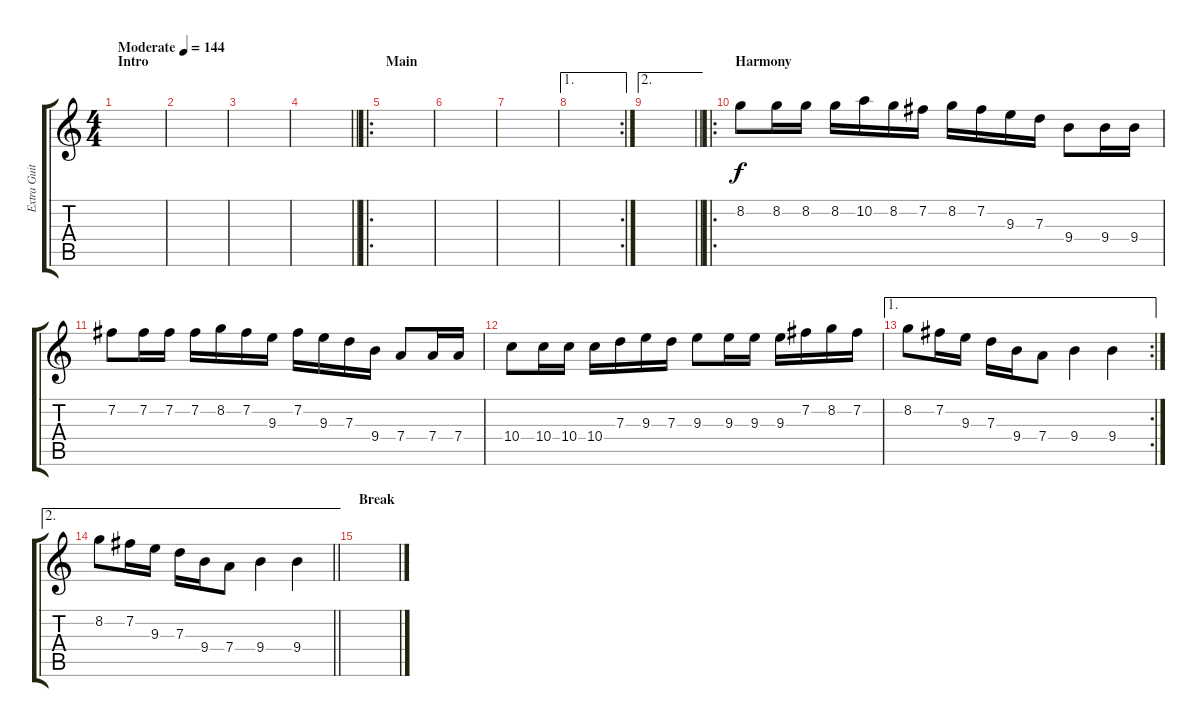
\track ("Extra Guitar" "Extra Guit") {instrument distortionguitar}
\staff {score tabs}
\tuning (E4 B3 G3 D3 A2 E2) {hide}
\ts (4 4)
\section ("" "Intro")
\tempo (144 "Moderate")
\clef g2
\ks c
|
|
|
\barLineRight lightlight
|
\ro
\section ("" "Main")
|
|
|
\ae 1
\rc 2
|
\ae 2
\barLineRight lightlight
|
\ro
\section ("" "Harmony")
8.2.8 8.2.16 8.2.16 8.2.16 10.2.16 8.2.16 7.2.16 8.2.16 7.2.16 9.3.16 7.3.16 9.4.8 9.4.16 9.4.16 |
7.2.8 7.2.16 7.2.16 7.2.16 8.2.16 7.2.16 9.3.16 7.2.16 9.3.16 7.3.16 9.4.16 7.4.8 7.4.16 7.4.16 |
10.4.8 10.4.16 10.4.16 10.4.16 7.3.16 9.3.16 7.3.16 9.3.8 9.3.16 9.3.16 9.3.16 7.2.16 8.2.16 7.2.16 |
\ae 1
\rc 2
8.2.8 7.2.16 9.3.16 7.3.16 9.4.16 7.4.8 9.4.4 9.4.4 |
\ae 2
\barLineRight lightlight
8.2.8 7.2.16 9.3.16 7.3.16 9.4.16 7.4.8 9.4.4 9.4.4 |
\section ("" "Break")
